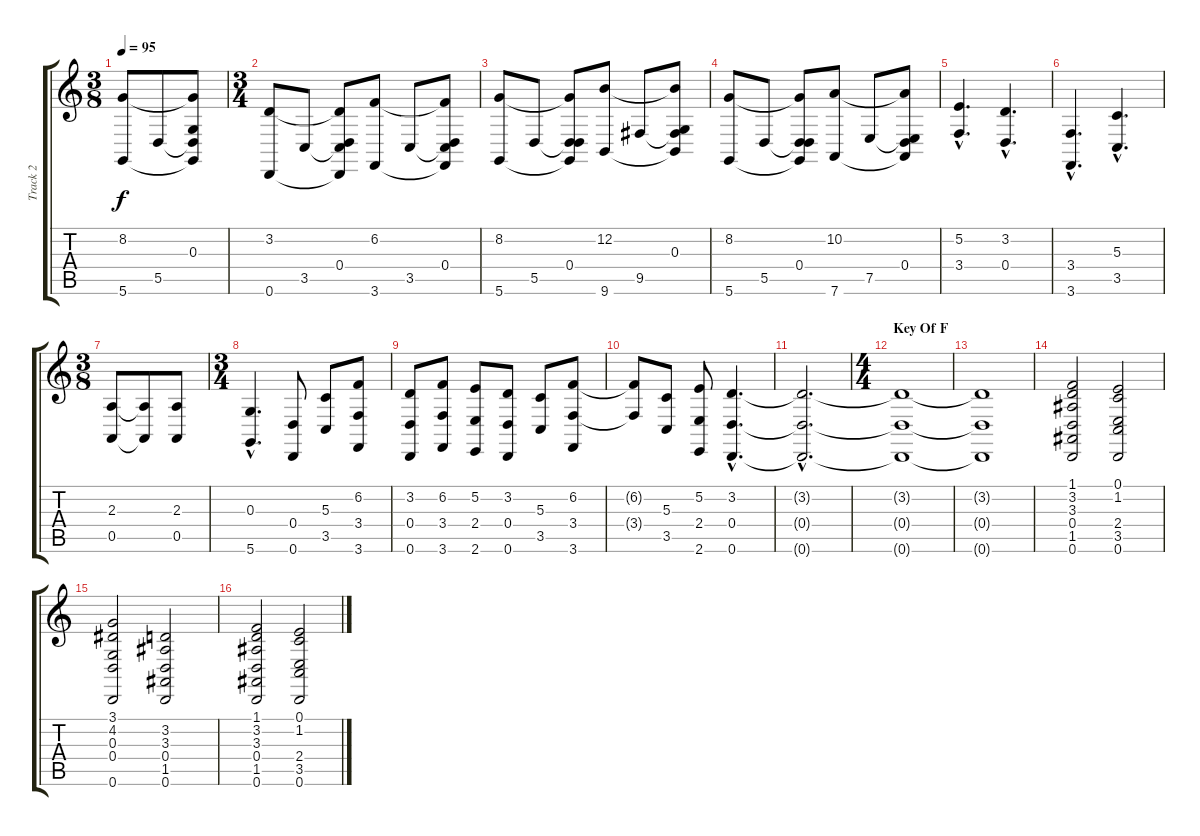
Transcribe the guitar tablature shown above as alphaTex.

\track ("Track 2" "Track 2") {instrument stringensemble1}
\staff {score tabs}
\tuning (E4 B3 G3 D3 A2 D2) {hide}
\ts (3 8)
\tempo 95
\clef g2
\ks c
(8.2 5.6).8{dy f} 5.5.8 (8.2{t} 0.3 5.5{t} 5.6{t}).8 |
\ts (3 4)
(3.2 0.6).8 3.5.8 (3.2{t} 0.4 3.5{t} 0.6{t}).8 (6.2 3.6).8 3.5.8 (6.2{t} 0.4 3.5{t} 3.6{t}).8 |
(8.2 5.6).8 5.5.8 (8.2{t} 0.4 5.5{t} 5.6{t}).8 (12.2 9.6).8 9.5.8 (12.2{t} 0.3 9.5{t} 9.6{t}).8 |
(8.2 5.6).8 5.5.8 (8.2{t} 0.4 5.5{t} 5.6{t}).8 (10.2 7.6).8 7.5.8 (10.2{t} 0.4 7.5{t} 7.6{t}).8 |
(5.2{hac} 3.4{hac}).4{d instrument stringensemble1} (3.2{hac} 0.4{hac}).4{d} |
(3.4{hac} 3.6{hac}).4{d} (5.3{hac} 3.5{hac}).4{d} |
\ts (3 8)
(2.3 0.5).8 (2.3{t} 0.5{t}).8 (2.3 0.5).8 |
\ts (3 4)
(0.3{hac} 5.6{hac}).4{d} (0.4 0.6).8 (5.3 3.5).8 (6.2 3.4 3.6).8 |
(3.2 0.4 0.6).8 (6.2 3.4 3.6).8 (5.2 2.4 2.6).8 (3.2 0.4 0.6).8 (5.3 3.5).8 (6.2 3.4 3.6).8 |
(6.2{t} 3.4{t}).8 (5.3 3.5).8 (5.2 2.4 2.6).8 (3.2{hac} 0.4{hac} 0.6{hac}).4{d volume 6} |
(3.2{hac t} 0.4{hac t} 0.6{hac t}).2{d} |
\ts (4 4)
\section ("" "Key Of F")
(3.2{t} 0.4{t} 0.6{t}).1 |
(3.2{t} 0.4{t} 0.6{t}).1 |
(1.1 3.2 3.3 0.4 1.5 0.6).2{volume 12} (0.1 1.2 2.4 3.5 0.6).2 |
(3.1 4.2 0.3 0.4 0.6).2 (3.2 3.3 0.4 1.5 0.6).2 |
(1.1 3.2 3.3 0.4 1.5 0.6).2 (0.1 1.2 2.4 3.5 0.6).2
